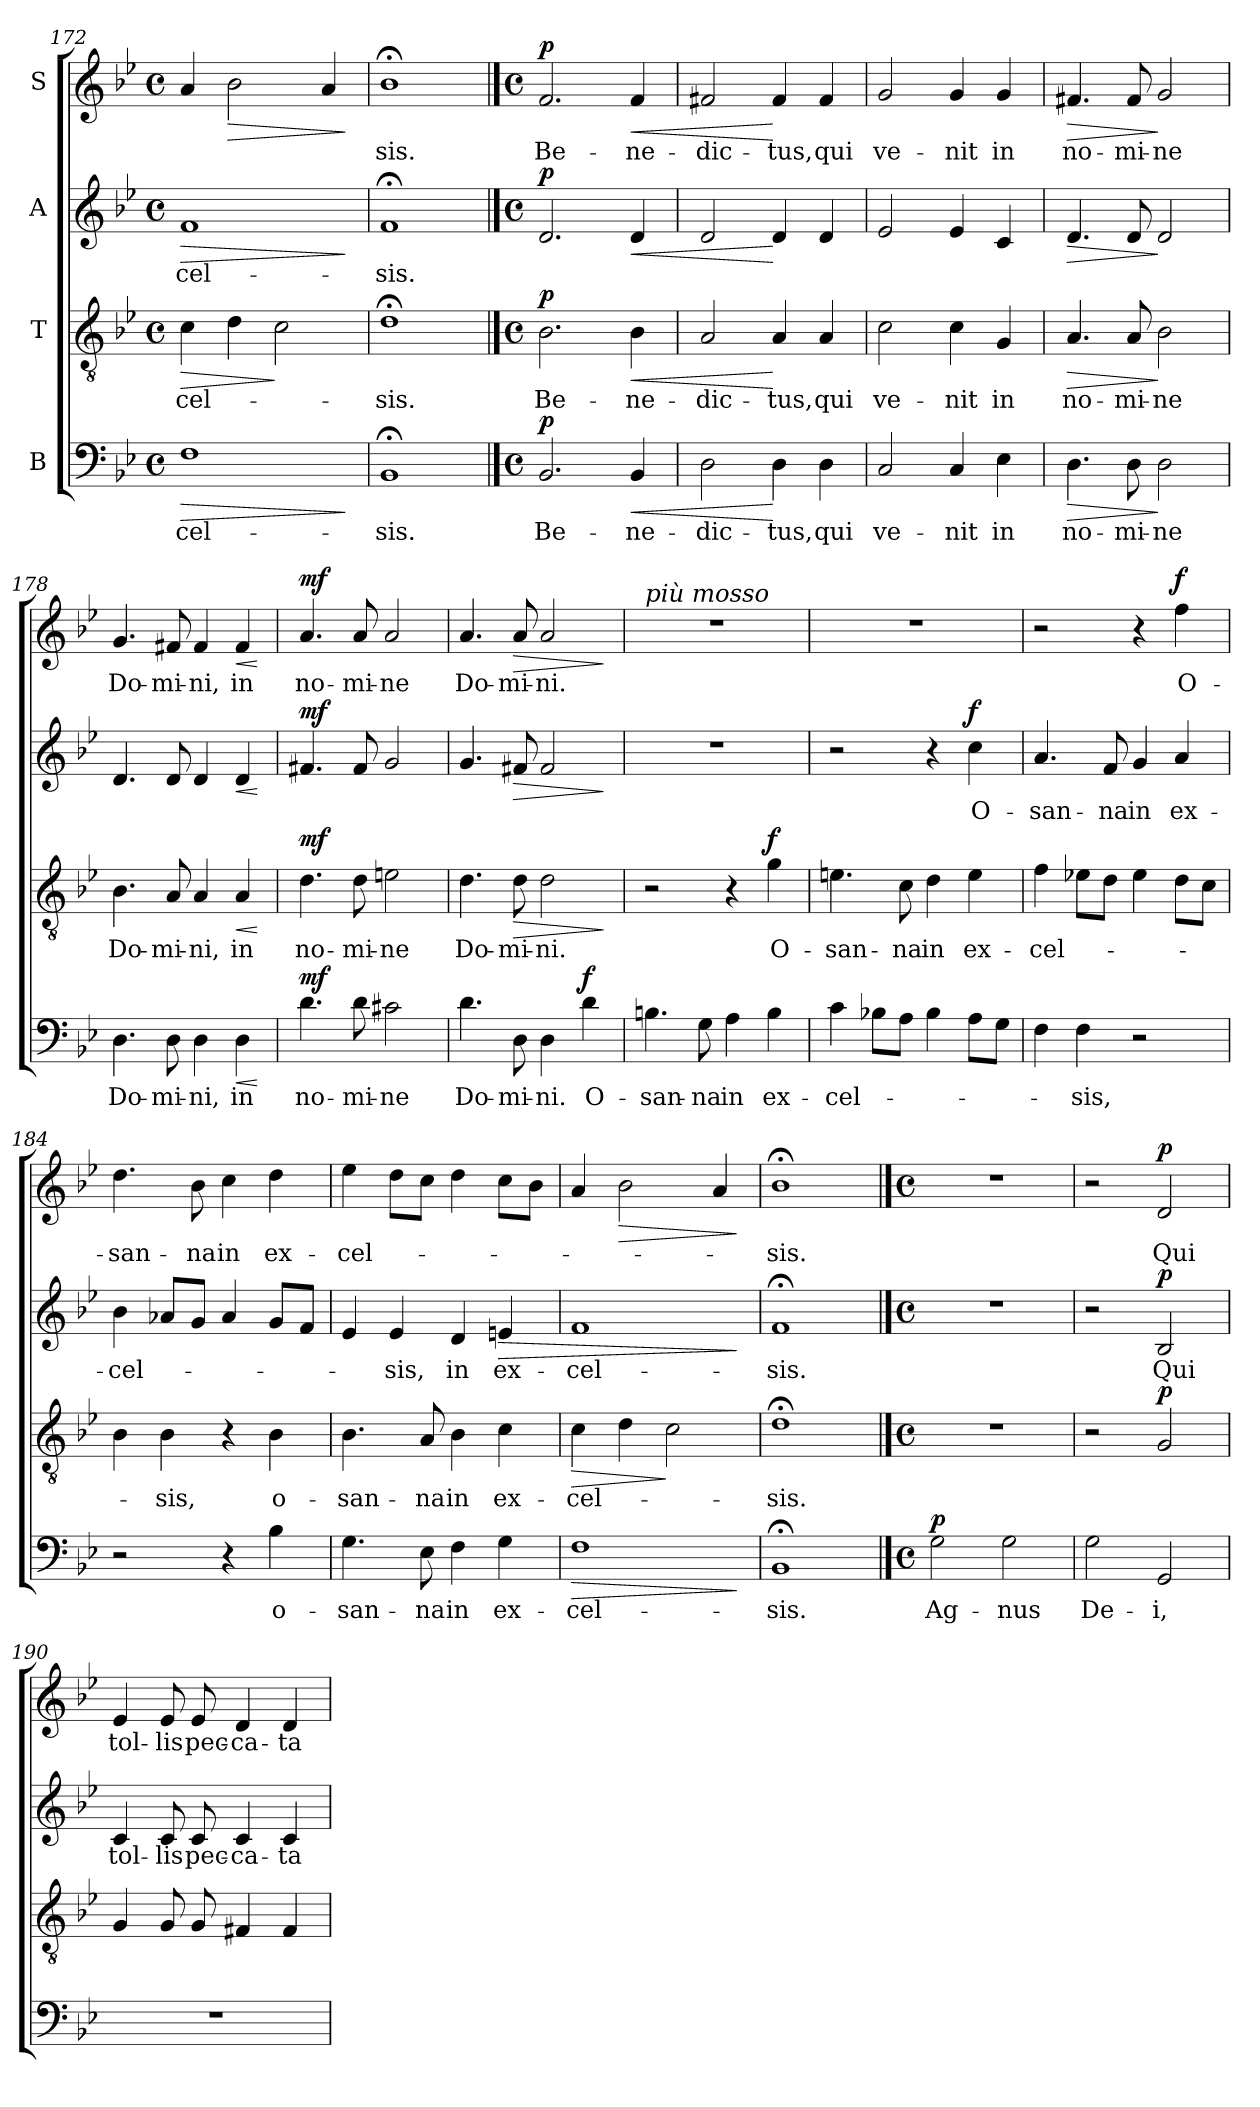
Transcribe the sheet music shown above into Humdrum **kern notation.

**kern	**text	**dynam	**kern	**text	**dynam	**kern	**text	**dynam	**kern	**text	**dynam
*part4	*part4	*part4	*part3	*part3	*part3	*part2	*part2	*part2	*part1	*part1	*part1
*staff4	*staff4	*staff4	*staff3	*staff3	*staff3	*staff2	*staff2	*staff2	*staff1	*staff1	*staff1
*I"B	*	*	*I"T	*	*	*I"A	*	*	*I"S	*	*
*clefF4	*	*	*clefGv2	*	*	*clefG2	*	*	*clefG2	*	*
*k[b-e-]	*	*	*k[b-e-]	*	*	*k[b-e-]	*	*	*k[b-e-]	*	*
*B-:	*	*	*B-:	*	*	*B-:	*	*	*B-:	*	*
*M4/4	*	*	*M4/4	*	*	*M4/4	*	*	*M4/4	*	*
*met(c)	*	*	*met(c)	*	*	*met(c)	*	*	*met(c)	*	*
=172	=172	=172	=172	=172	=172	=172	=172	=172	=172	=172	=172
!	!	!LO:HP:b	!	!	!LO:HP:b	!	!	!LO:HP:b	!	!	!
1F	-cel-	>	4c\	-cel-	>	1f	-cel-	>	4a/	.	.
!	!	!	!	!	!	!	!	!	!	!	!LO:HP:b
.	.	.	4d\	.	.	.	.	.	2b-\	.	>
.	.	.	2c\	.	]	.	.	.	.	.	.
.	.	.	.	.	.	.	.	.	4a/	.	.
.	.	]	.	.	.	.	.	]	.	.	]
=173	=173	=173	=173	=173	=173	=173	=173	=173	=173	=173	=173
1BB-;<	-sis.	.	1d;<	-sis.	.	1f;<	-sis.	.	1b-;<	-sis.	.
!!LO:LB:g=z
==174	==174	==174	==174	==174	==174	==174	==174	==174	==174	==174	==174
*M4/4	*	*	*M4/4	*	*	*M4/4	*	*	*M4/4	*	*
*met(c)	*	*	*met(c)	*	*	*met(c)	*	*	*met(c)	*	*
*	*	*	*	*	*	*	*	*	*MM72	*	*
!	!	!LO:DY:a	!	!	!LO:DY:a	!	!	!LO:DY:a	!	!	!LO:DY:a
2.BB-/	Be-	p	2.B-\	Be-	p	2.d/	.	p	2.f/	Be-	p
!	!	!LO:HP:b	!	!	!LO:HP:b	!	!	!LO:HP:b	!	!	!LO:HP:b
4BB-/	-ne-	<	4B-\	-ne-	<	4d/	.	<	4f/	-ne-	<
=175	=175	=175	=175	=175	=175	=175	=175	=175	=175	=175	=175
2D\	-dic-	.	2A/	-dic-	.	2d/	.	.	2f#X/	-dic-	.
4D\	-tus,	[	4A/	-tus,	[	4d/	.	[	4f#/	-tus,	[
4D\	qui	.	4A/	qui	.	4d/	.	.	4f#/	qui	.
=176	=176	=176	=176	=176	=176	=176	=176	=176	=176	=176	=176
2C/	ve-	.	2c\	ve-	.	2e-/	.	.	2g/	ve-	.
4C/	-nit	.	4c\	-nit	.	4e-/	.	.	4g/	-nit	.
4E-\	in	.	4G/	in	.	4c/	.	.	4g/	in	.
=177	=177	=177	=177	=177	=177	=177	=177	=177	=177	=177	=177
!	!	!LO:HP:b	!	!	!LO:HP:b	!	!	!LO:HP:b	!	!	!LO:HP:b
4.D\	no-	>	4.A/	no-	>	4.d/	.	>	4.f#X/	no-	>
8D\	-mi-	.	8A/	-mi-	.	8d/	.	.	8f#/	-mi-	.
2D\	-ne	]	2B-\	-ne	]	2d/	.	]	2g/	-ne	]
=178	=178	=178	=178	=178	=178	=178	=178	=178	=178	=178	=178
4.D\	Do-	.	4.B-\	Do-	.	4.d/	.	.	4.g/	Do-	.
8D\	-mi-	.	8A/	-mi-	.	8d/	.	.	8f#X/	-mi-	.
4D\	-ni,	.	4A/	-ni,	.	4d/	.	.	4f#/	-ni,	.
!	!	!LO:HP:b	!	!	!LO:HP:b	!	!	!LO:HP:b	!	!	!LO:HP:b
4D\	in	<	4A/	in	<	4d/	.	<	4f#/	in	<
.	.	[	.	.	[	.	.	[	.	.	[
=179	=179	=179	=179	=179	=179	=179	=179	=179	=179	=179	=179
!	!	!LO:DY:a	!	!	!LO:DY:a	!	!	!LO:DY:a	!	!	!LO:DY:a
4.d\	no-	mf	4.d\	no-	mf	4.f#X/	.	mf	4.a/	no-	mf
8d\	-mi-	.	8d\	-mi-	.	8f#/	.	.	8a/	-mi-	.
2c#X\	-ne	.	2en\	-ne	.	2g/	.	.	2a/	-ne	.
=180	=180	=180	=180	=180	=180	=180	=180	=180	=180	=180	=180
4.d\	Do-	.	4.d\	Do-	.	4.g/	.	.	4.a/	Do-	.
!	!	!	!	!	!LO:HP:b	!	!	!LO:HP:b	!	!	!LO:HP:b
8D\	-mi-	.	8d\	-mi-	>	8f#X/	.	>	8a/	-mi-	>
4D\	-ni.	.	2d\	-ni.	.	2f#/	.	.	2a/	-ni.	.
!	!	!LO:DY:a	!	!	!	!	!	!	!	!	!
4d\	O-	f	.	.	.	.	.	.	.	.	.
.	.	.	.	.	]	.	.	]	.	.	]
!!LO:PB:g=z
=181	=181	=181	=181	=181	=181	=181	=181	=181	=181	=181	=181
!	!	!	!	!	!	!	!	!	!LO:TX:a:i:t=più mosso	!	!
4.Bn\	-san-	.	2r	.	.	1r	.	.	1r	.	.
8G\	-na	.	.	.	.	.	.	.	.	.	.
4A\	in	.	4r	.	.	.	.	.	.	.	.
!	!	!	!	!	!LO:DY:a	!	!	!	!	!	!
4B\	ex-	.	4g\	O-	f	.	.	.	.	.	.
=182	=182	=182	=182	=182	=182	=182	=182	=182	=182	=182	=182
4c\	-cel-	.	4.en\	-san-	.	2r	.	.	1r	.	.
8B-X\L	.	.	.	.	.	.	.	.	.	.	.
8A\J	.	.	8c\	-na	.	.	.	.	.	.	.
4B-\	.	.	4d\	in	.	4r	.	.	.	.	.
!	!	!	!	!	!	!	!	!LO:DY:a	!	!	!
8A\L	.	.	4e\	ex-	.	4cc\	O-	f	.	.	.
8G\J	.	.	.	.	.	.	.	.	.	.	.
=183	=183	=183	=183	=183	=183	=183	=183	=183	=183	=183	=183
4F\	.	.	4f\	-cel-	.	4.a/	-san-	.	2r	.	.
4F\	-sis,	.	8e-X\L	.	.	.	.	.	.	.	.
.	.	.	8d\J	.	.	8f/	-na	.	.	.	.
2r	.	.	4e-\	.	.	4g/	in	.	4r	.	.
!	!	!	!	!	!	!	!	!	!	!	!LO:DY:a
.	.	.	8d\L	.	.	4a/	ex-	.	4ff\	O-	f
.	.	.	8c\J	.	.	.	.	.	.	.	.
=184	=184	=184	=184	=184	=184	=184	=184	=184	=184	=184	=184
2r	.	.	4B-\	.	.	4b-\	-cel-	.	4.dd\	-san-	.
.	.	.	4B-\	-sis,	.	8a-X/L	.	.	.	.	.
.	.	.	.	.	.	8g/J	.	.	8b-\	-na	.
4r	.	.	4r	.	.	4a-/	.	.	4cc\	in	.
4B-\	o-	.	4B-\	o-	.	8g/L	.	.	4dd\	ex-	.
.	.	.	.	.	.	8f/J	.	.	.	.	.
=185	=185	=185	=185	=185	=185	=185	=185	=185	=185	=185	=185
4.G\	-san-	.	4.B-\	-san-	.	4e-/	.	.	4ee-\	-cel-	.
.	.	.	.	.	.	4e-/	-sis,	.	8dd\L	.	.
8E-\	-na	.	8A/	-na	.	.	.	.	8cc\J	.	.
4F\	in	.	4B-\	in	.	4d/	in	.	4dd\	.	.
!	!	!	!	!	!	!	!	!LO:HP:b	!	!	!
4G\	ex-	.	4c\	ex-	.	4en/	ex-	>	8cc\L	.	.
.	.	.	.	.	.	.	.	.	8b-\J	.	.
=186	=186	=186	=186	=186	=186	=186	=186	=186	=186	=186	=186
!	!	!LO:HP:b	!	!	!LO:HP:b	!	!	!	!	!	!
1F	-cel-	>	4c\	-cel-	>	1f	-cel-	.	4a/	.	.
!	!	!	!	!	!	!	!	!	!	!	!LO:HP:b
.	.	.	4d\	.	.	.	.	.	2b-\	.	>
.	.	.	2c\	.	]	.	.	.	.	.	.
.	.	.	.	.	.	.	.	.	4a/	.	.
.	.	]	.	.	.	.	.	]	.	.	]
=187	=187	=187	=187	=187	=187	=187	=187	=187	=187	=187	=187
1BB-;<	-sis.	.	1d;<	-sis.	.	1f;<	-sis.	.	1b-;<	-sis.	.
!!LO:LB:g=z
==188	==188	==188	==188	==188	==188	==188	==188	==188	==188	==188	==188
*M4/4	*	*	*M4/4	*	*	*M4/4	*	*	*M4/4	*	*
*met(c)	*	*	*met(c)	*	*	*met(c)	*	*	*met(c)	*	*
*	*	*	*	*	*	*	*	*	*MM72	*	*
!	!	!LO:DY:a	!	!	!	!	!	!	!	!	!
2G\	Ag-	p	1r	.	.	1r	.	.	1r	.	.
2G\	-nus	.	.	.	.	.	.	.	.	.	.
=189	=189	=189	=189	=189	=189	=189	=189	=189	=189	=189	=189
2G\	De-	.	2r	.	.	2r	.	.	2r	.	.
!	!	!	!	!	!LO:DY:a	!	!	!LO:DY:a	!	!	!LO:DY:a
2GG/	-i,	.	2G/	.	p	2B-/	Qui	p	2d/	Qui	p
=190	=190	=190	=190	=190	=190	=190	=190	=190	=190	=190	=190
1r	.	.	4G/	.	.	4c/	tol-	.	4e-/	tol-	.
.	.	.	8G/	.	.	8c/	-lis	.	8e-/	-lis	.
.	.	.	8G/	.	.	8c/	pec-	.	8e-/	pec-	.
.	.	.	4F#X/	.	.	4c/	-ca-	.	4d/	-ca-	.
.	.	.	4F#/	.	.	4c/	-ta	.	4d/	-ta	.
=	=	=	=	=	=	=	=	=	=	=	=
*-	*-	*-	*-	*-	*-	*-	*-	*-	*-	*-	*-
